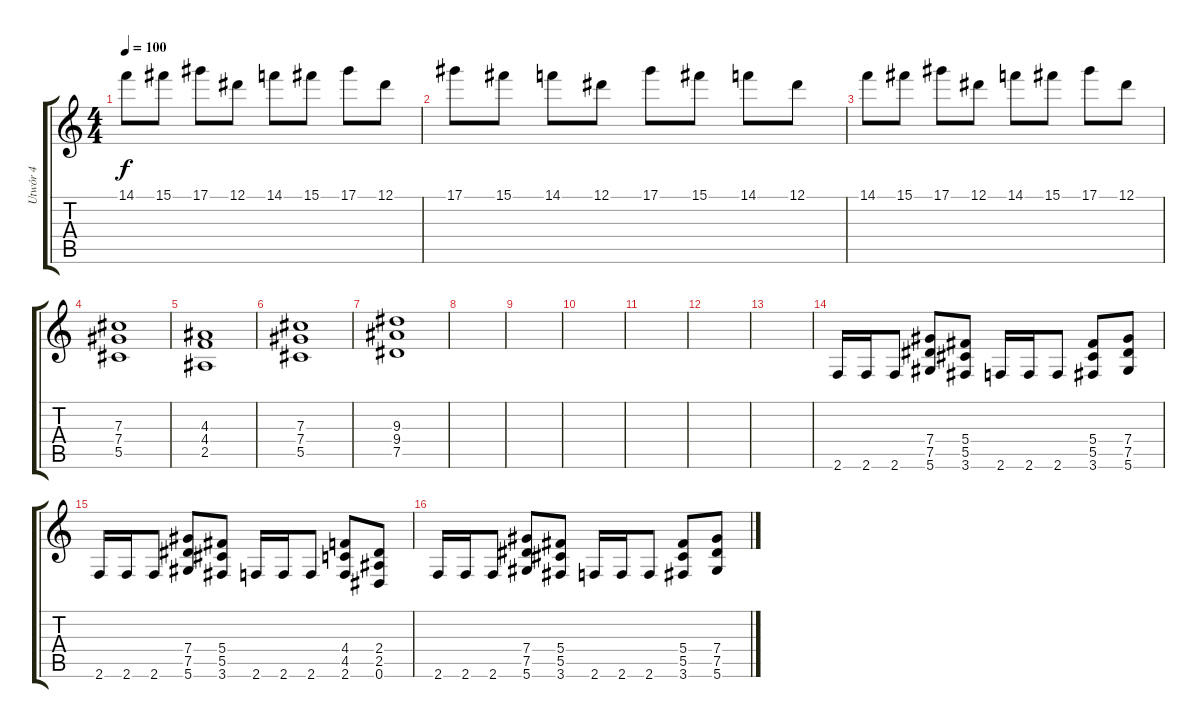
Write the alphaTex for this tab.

\track ("Utwór 4" "Utwór 4") {instrument overdrivenguitar}
\staff {score tabs}
\tuning (Eb4 Bb3 Gb3 Db3 Ab2 Eb2) {hide}
\ts (4 4)
\tempo 100
\clef g2
\ks c
14.1.8{dy f} 15.1.8 17.1.8 12.1.8 14.1.8 15.1.8 17.1.8 12.1.8 |
17.1.8 15.1.8 14.1.8 12.1.8 17.1.8 15.1.8 14.1.8 12.1.8 |
14.1.8 15.1.8 17.1.8 12.1.8 14.1.8 15.1.8 17.1.8 12.1.8 |
(7.3 7.4 5.5).1 |
(4.3 4.4 2.5).1 |
(7.3 7.4 5.5).1 |
(9.3 9.4 7.5).1 |
|
|
|
|
|
|
2.6.16 2.6.16 2.6.8 (7.4 7.5 5.6).8 (5.4 5.5 3.6).8 2.6.16 2.6.16 2.6.8 (5.4 5.5 3.6).8 (7.4 7.5 5.6).8 |
2.6.16 2.6.16 2.6.8 (7.4 7.5 5.6).8 (5.4 5.5 3.6).8 2.6.16 2.6.16 2.6.8 (4.4 4.5 2.6).8 (2.4 2.5 0.6).8 |
2.6.16 2.6.16 2.6.8 (7.4 7.5 5.6).8 (5.4 5.5 3.6).8 2.6.16 2.6.16 2.6.8 (5.4 5.5 3.6).8 (7.4 7.5 5.6).8
